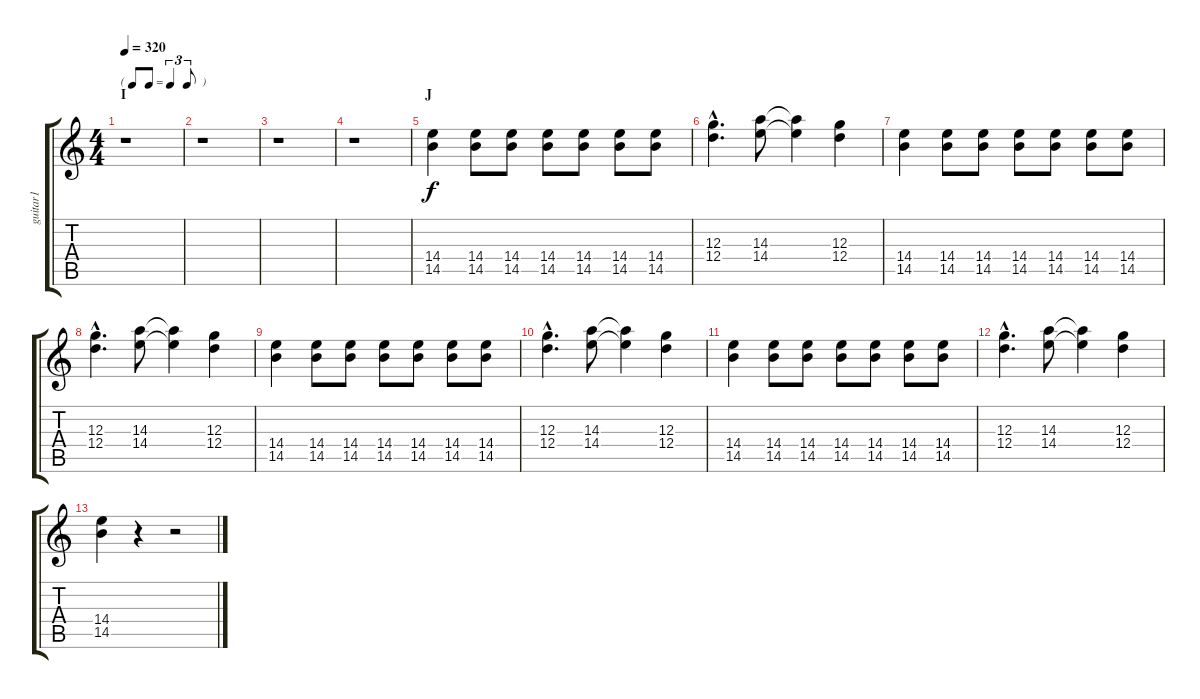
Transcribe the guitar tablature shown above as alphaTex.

\track ("guitar1" "guitar1") {instrument overdrivenguitar}
\staff {score tabs}
\tuning (E4 B3 G3 D3 A2 E2) {hide}
\ts (4 4)
\tf triplet8th
\section ("" "I")
\tempo 320
\clef g2
\ks c
r.1{dy f} |
r.1 |
r.1 |
r.1 |
\section ("" "J")
(14.4 14.5).4 (14.4 14.5).8 (14.4 14.5).8 (14.4 14.5).8 (14.4 14.5).8 (14.4 14.5).8 (14.4 14.5).8 |
(12.3{hac} 12.4{hac}).4{d} (14.3 14.4).8 (14.3{t} 14.4{t}).4 (12.3 12.4).4 |
(14.4 14.5).4 (14.4 14.5).8 (14.4 14.5).8 (14.4 14.5).8 (14.4 14.5).8 (14.4 14.5).8 (14.4 14.5).8 |
(12.3{hac} 12.4{hac}).4{d} (14.3 14.4).8 (14.3{t} 14.4{t}).4 (12.3 12.4).4 |
(14.4 14.5).4 (14.4 14.5).8 (14.4 14.5).8 (14.4 14.5).8 (14.4 14.5).8 (14.4 14.5).8 (14.4 14.5).8 |
(12.3{hac} 12.4{hac}).4{d} (14.3 14.4).8 (14.3{t} 14.4{t}).4 (12.3 12.4).4 |
(14.4 14.5).4 (14.4 14.5).8 (14.4 14.5).8 (14.4 14.5).8 (14.4 14.5).8 (14.4 14.5).8 (14.4 14.5).8 |
(12.3{hac} 12.4{hac}).4{d} (14.3 14.4).8 (14.3{t} 14.4{t}).4 (12.3 12.4).4 |
(14.4 14.5).4 r.4 r.2
